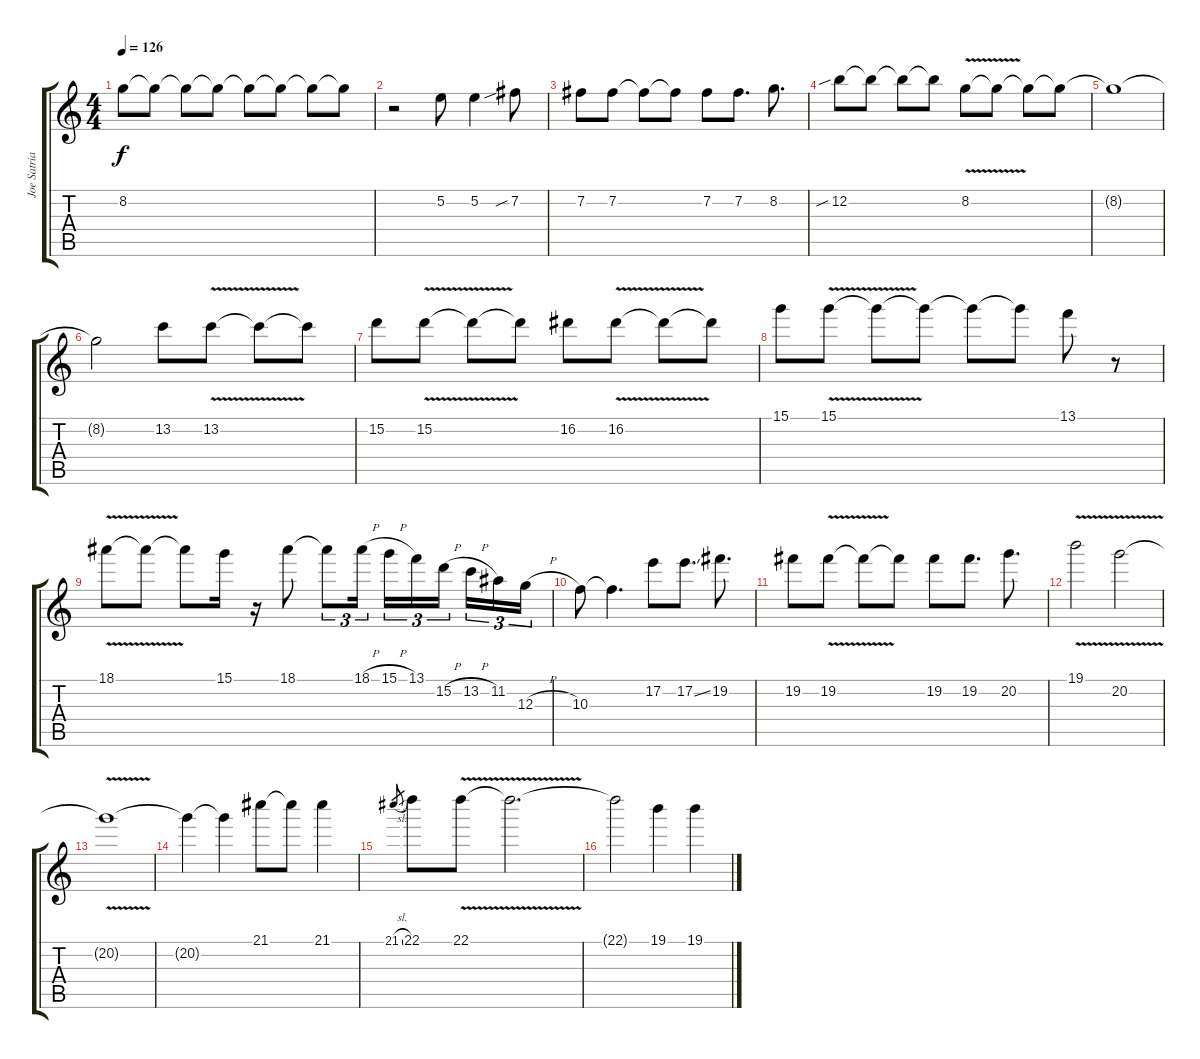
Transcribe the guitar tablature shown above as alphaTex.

\track ("Joe Satriani - guitar" "Joe Satria") {instrument distortionguitar}
\staff {score tabs}
\tuning (E4 B3 G3 D3 A2 E2) {hide}
\ts (4 4)
\tempo 126
\clef g2
\ks c
8.2{t}.8{dy f} 8.2{t}.8 8.2{t}.8 8.2{t}.8 8.2{t}.8 8.2{t}.8 8.2{t}.8 8.2{t}.8 |
r.2 5.2.8 5.2.4 7.2{sib}.8 |
7.2.8 7.2.8 7.2{t}.8 7.2{t}.8 7.2.8 7.2.8{d} 8.2.8{d} |
12.2{sib}.8 12.2{t}.8 12.2{t}.8 12.2{t}.8 8.2{v}.8 8.2{t}.8 8.2{t}.8 8.2{t}.8 |
8.2{t}.1 |
8.2{t}.2 13.2.8 13.2{v}.8 13.2{t}.8 13.2{t}.8 |
15.2.8 15.2{v}.8 15.2{t}.8 15.2{t}.8 16.2.8 16.2{v}.8 16.2{t}.8 16.2{t}.8 |
15.1.8 15.1{v}.8 15.1{t}.8 15.1{t}.8 15.1{t}.8 15.1{t}.8 13.1.8 r.8 |
18.1{v}.8 18.1{t}.8 18.1{t}.8 15.1.16 r.16 18.1.8 18.1{t}.8{tu (3 2)} 18.1{h}.16{tu (3 2)} 15.1{h}.16{tu (3 2)} 13.1.16{tu (3 2)} 15.2{h}.16{tu (3 2) beam splitsecondary} 13.2{h}.16{tu (3 2)} 11.2.16{tu (3 2)} 12.3{h}.16{tu (3 2)} |
10.3.8 10.3{t}.4{d} 17.2.8 17.2{ss}.8{d} 19.2.8{d} |
19.2.8 19.2{v}.8 19.2{t}.8 19.2{t}.8 19.2.8 19.2.8{d} 20.2.8{d} |
19.1{v}.2 20.2{v}.2 |
20.2{t}.1 |
20.2{t}.4 20.2{t}.4 21.1.8 21.1{t}.8 21.1.4 |
21.1{sl}.8{gr} 22.1.8 22.1{v}.8 22.1{t}.2{d} |
22.1{t}.2 19.1.4 19.1.4
